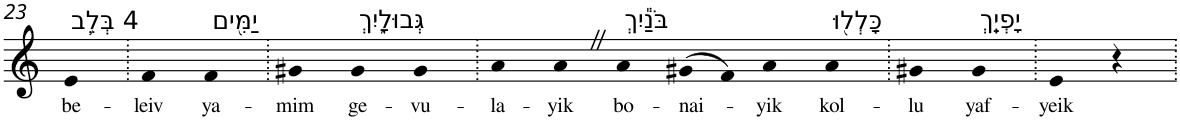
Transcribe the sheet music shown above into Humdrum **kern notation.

**kern	**text
*part1	*part1
*staff1	*staff1
*I"Piano	*
*I'Pno	*
!!LO:PB:g=z
*clefG2	*
*k[]	*
=23	=23
!LO:TX:a:t=4 בְּלֵ֥ב	!
!	!LO:LY:b
4e	be-
=24.	=24.
!	!LO:LY:b
4f	-leiv
!LO:TX:a:t=יַמִּ֖ים	!
!	!LO:LY:b
4f	ya-
=25.	=25.
!	!LO:LY:b
4g#X	-mim
!LO:TX:a:t=גְּבוּלָ֑יִךְ	!
!	!LO:LY:b
4g#	ge-
!	!LO:LY:b
4g#	-vu-
=26.	=26.
!	!LO:LY:b
4a	-la-
!	!LO:LY:b
4aZ	-yik
!LO:TX:a:t=בֹּנַ֕יִךְ	!
!	!LO:LY:b
4a	bo-
!	!LO:LY:b
(>8g#X	-nai-
8f)	.
!	!LO:LY:b
4a	-yik
!LO:TX:a:t=כָּלְל֖וּ	!
!	!LO:LY:b
4a	kol-
=27.	=27.
!	!LO:LY:b
4g#X	-lu
!LO:TX:a:t=יָפְיֵֽךְ	!
!	!LO:LY:b
4g#	yaf-
=28.	=28.
!	!LO:LY:b
4e	-yeik
4r	.
=.	=.
*-	*-
